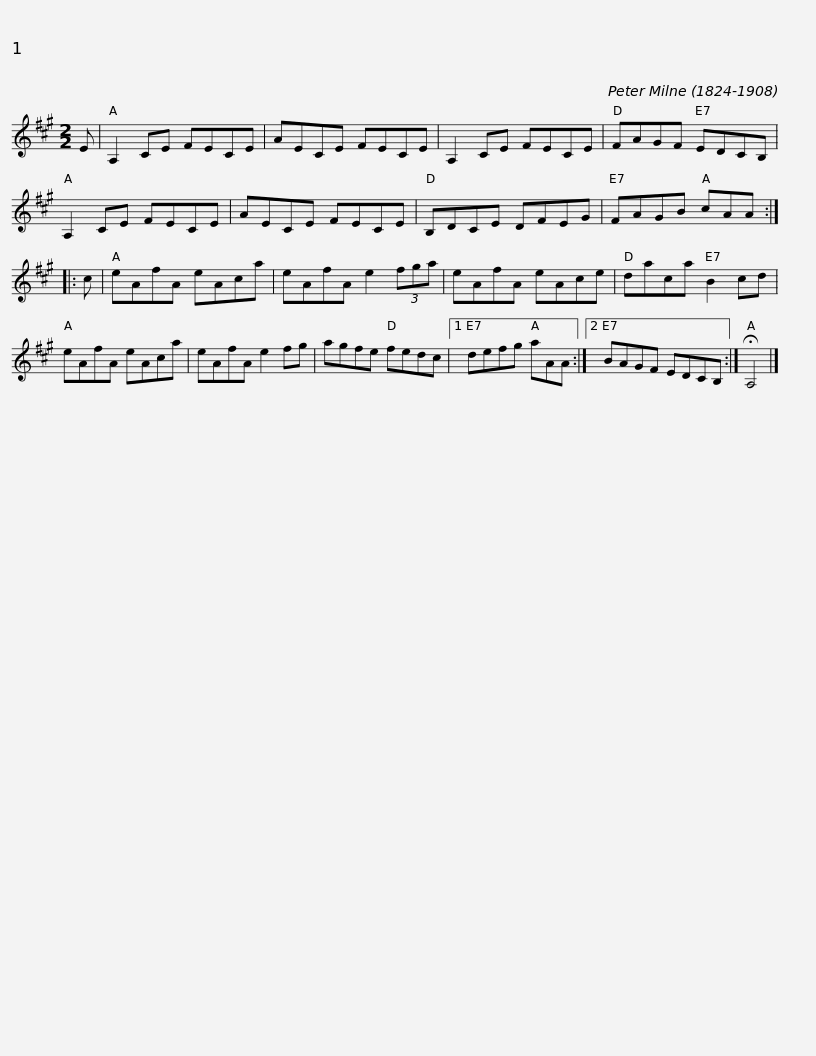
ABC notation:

X:1
L:1/8
M:2/2
I:linebreak $
K:A
V:1 treble
V:1
 E | A,2 CE FECE | AECE FECE | A,2 CE FECE | FAGF EDCB, | %5
 A,2 CE FECE |$ AECE FECE | B,DCE DFEG | FAGB cAA :: c | %10
 eAfA eAca | eAfA e2 (3fga |$ eAfA eAce | daca B2 cd | eAfA eAca | %15
 eAfA e2 fg | agfe fedc |1$ defg aAA :|2 BAGF EDCB, :| !fermata!A,4 |] %20
